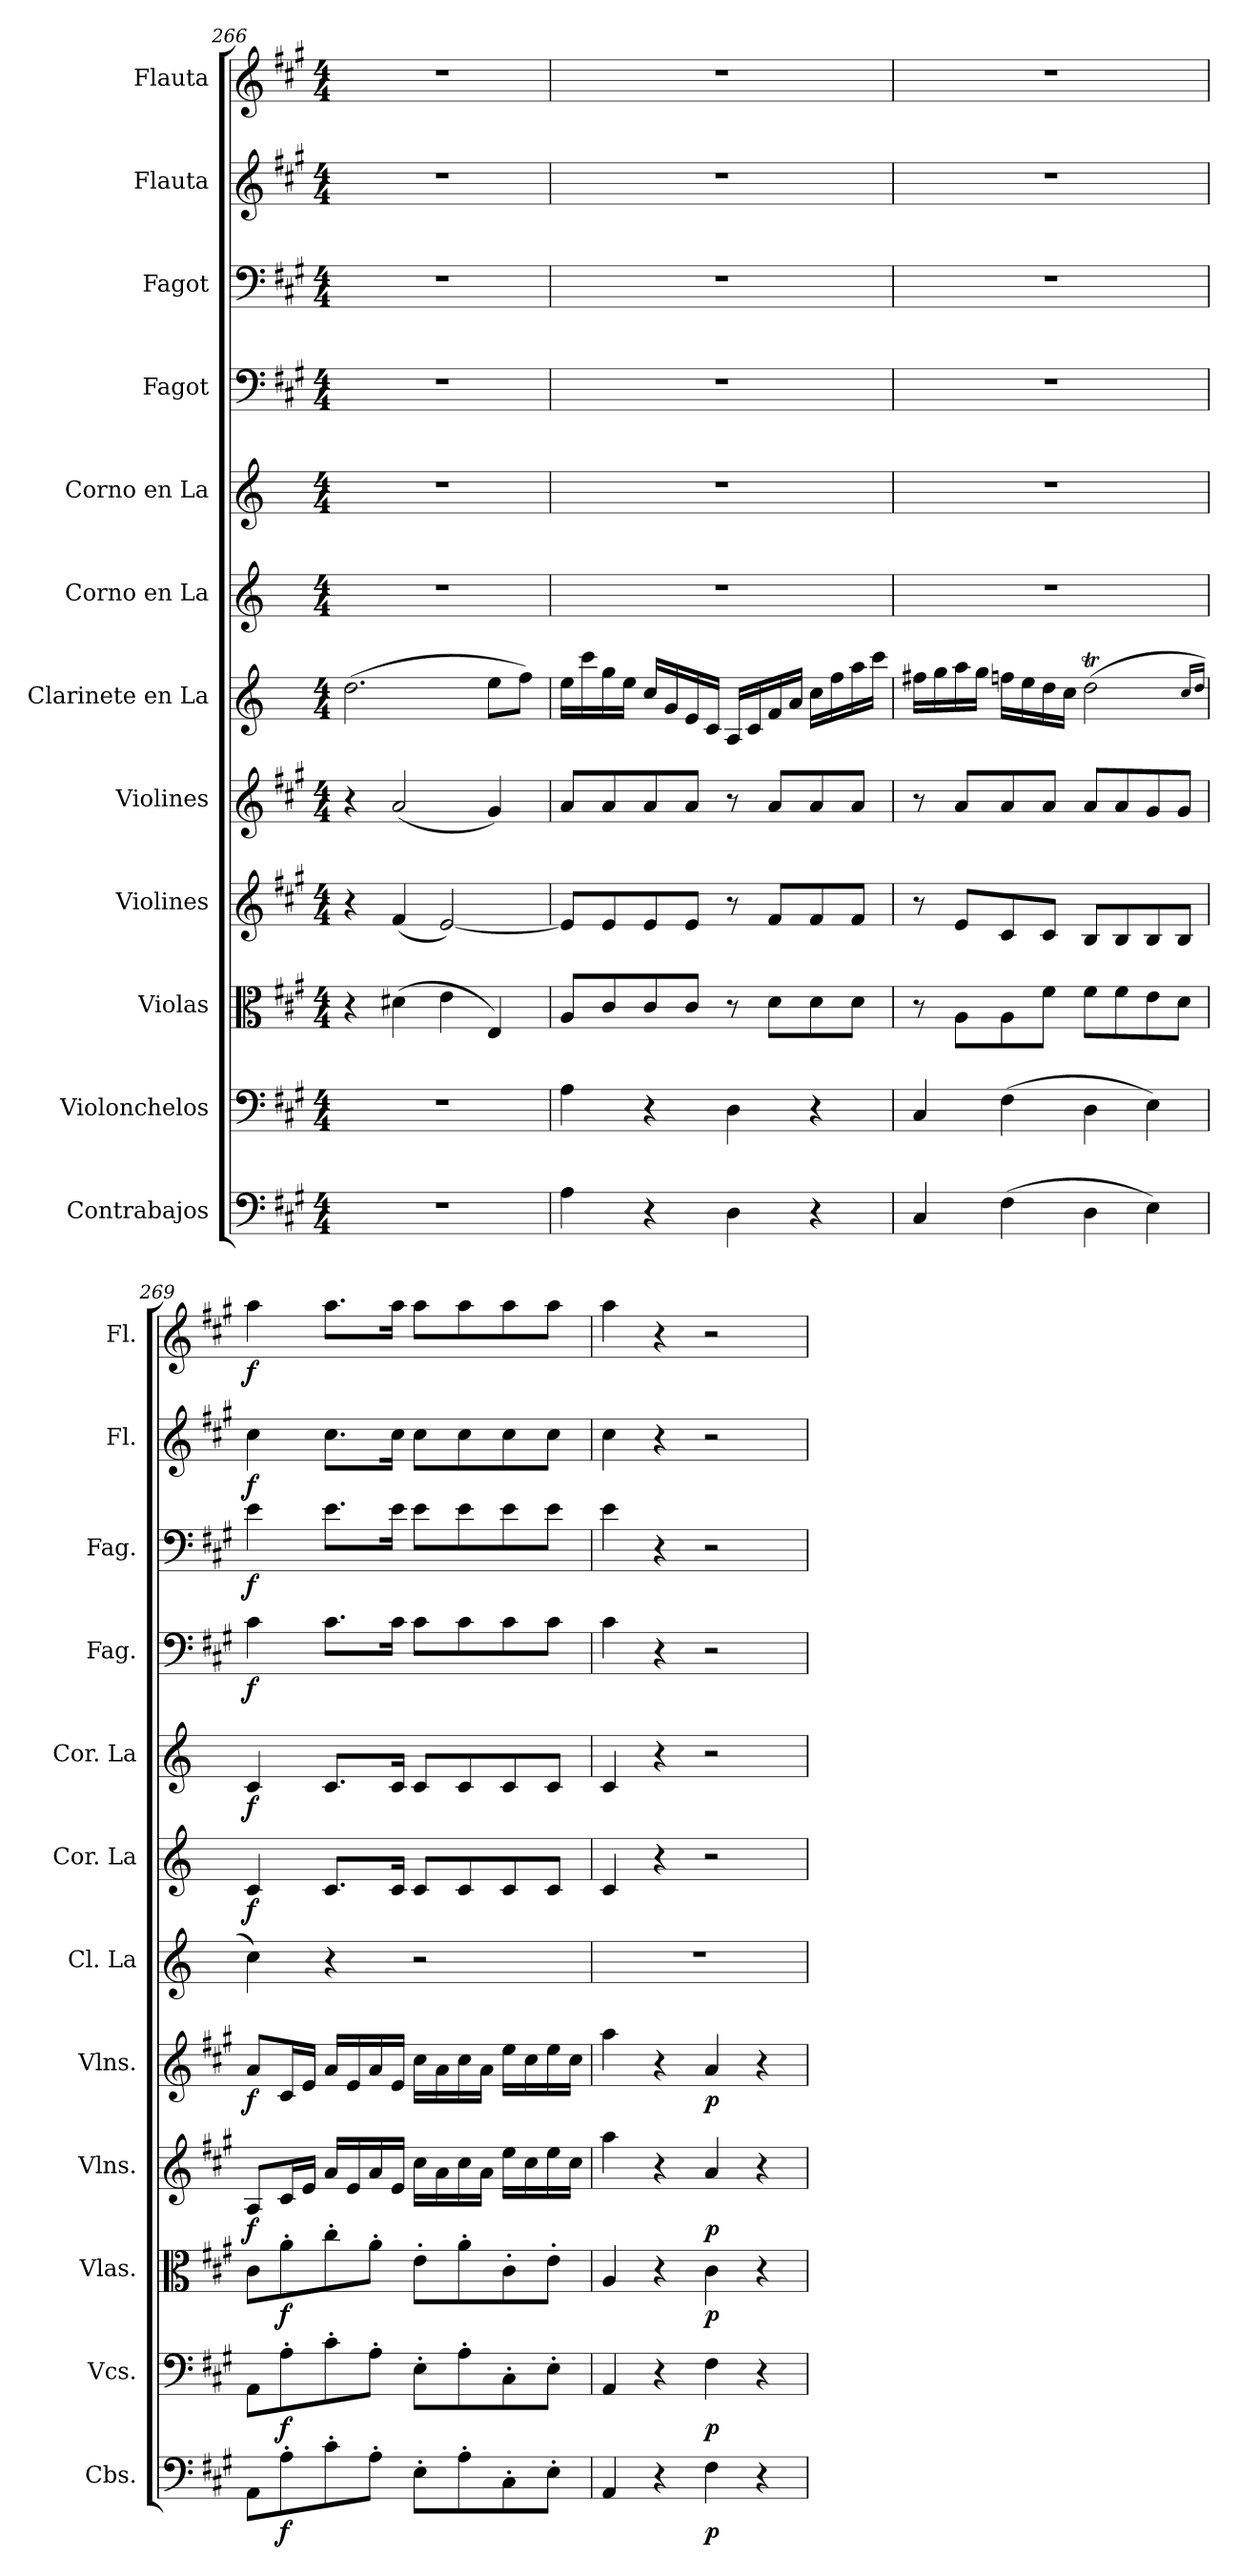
**kern	**dynam	**kern	**dynam	**kern	**dynam	**kern	**dynam	**kern	**dynam	**kern	**kern	**dynam	**kern	**dynam	**kern	**dynam	**kern	**dynam	**kern	**dynam	**kern	**dynam
*part12	*part12	*part11	*part11	*part10	*part10	*part9	*part9	*part8	*part8	*part7	*part6	*part6	*part5	*part5	*part4	*part4	*part3	*part3	*part2	*part2	*part1	*part1
*staff12	*staff12	*staff11	*staff11	*staff10	*staff10	*staff9	*staff9	*staff8	*staff8	*staff7	*staff6	*staff6	*staff5	*staff5	*staff4	*staff4	*staff3	*staff3	*staff2	*staff2	*staff1	*staff1
*I"Contrabajos	*	*I"Violonchelos	*	*I"Violas	*	*I"Violines	*	*I"Violines	*	*I"Clarinete en La	*I"Corno en La	*	*I"Corno en La	*	*I"Fagot	*	*I"Fagot	*	*I"Flauta	*	*I"Flauta	*
*I'Cbs.	*	*I'Vcs.	*	*I'Vlas.	*	*I'Vlns.	*	*I'Vlns.	*	*I'Cl. La	*I'Cor. La	*	*I'Cor. La	*	*I'Fag.	*	*I'Fag.	*	*I'Fl.	*	*I'Fl.	*
*clefF4	*	*clefF4	*	*clefC3	*	*clefG2	*	*clefG2	*	*clefG2	*clefG2	*	*clefG2	*	*clefF4	*	*clefF4	*	*clefG2	*	*clefG2	*
*ITrd7c12	*	*	*	*	*	*	*	*	*	*ITrd2c3	*ITrd2c3	*	*ITrd2c3	*	*	*	*	*	*	*	*	*
*k[f#c#g#]	*	*k[f#c#g#]	*	*k[f#c#g#]	*	*k[f#c#g#]	*	*k[f#c#g#]	*	*k[f#c#g#]	*k[f#c#g#]	*	*k[f#c#g#]	*	*k[f#c#g#]	*	*k[f#c#g#]	*	*k[f#c#g#]	*	*k[f#c#g#]	*
*M4/4	*	*M4/4	*	*M4/4	*	*M4/4	*	*M4/4	*	*M4/4	*M4/4	*	*M4/4	*	*M4/4	*	*M4/4	*	*M4/4	*	*M4/4	*
=266	=266	=266	=266	=266	=266	=266	=266	=266	=266	=266	=266	=266	=266	=266	=266	=266	=266	=266	=266	=266	=266	=266
1r	.	1r	.	4r	.	4r	.	4r	.	(>2.b\	1r	.	1r	.	1r	.	1r	.	1r	.	1r	.
.	.	.	.	(>4d#X\	.	(<4f#/	.	(<2a/	.	.	.	.	.	.	.	.	.	.	.	.	.	.
.	.	.	.	4e\	.	[2e/)	.	.	.	.	.	.	.	.	.	.	.	.	.	.	.	.
.	.	.	.	4E/)	.	.	.	4g#/)	.	8cc#\L	.	.	.	.	.	.	.	.	.	.	.	.
.	.	.	.	.	.	.	.	.	.	8dd\J)	.	.	.	.	.	.	.	.	.	.	.	.
=267	=267	=267	=267	=267	=267	=267	=267	=267	=267	=267	=267	=267	=267	=267	=267	=267	=267	=267	=267	=267	=267	=267
4AA\	.	4A\	.	8A/L	.	8e/L]	.	8a/L	.	16cc#\LL	1r	.	1r	.	1r	.	1r	.	1r	.	1r	.
.	.	.	.	.	.	.	.	.	.	16aa\	.	.	.	.	.	.	.	.	.	.	.	.
.	.	.	.	8c#/	.	8e/	.	8a/	.	16ee\	.	.	.	.	.	.	.	.	.	.	.	.
.	.	.	.	.	.	.	.	.	.	16cc#\JJ	.	.	.	.	.	.	.	.	.	.	.	.
4r	.	4r	.	8c#/	.	8e/	.	8a/	.	16a/LL	.	.	.	.	.	.	.	.	.	.	.	.
.	.	.	.	.	.	.	.	.	.	16e/	.	.	.	.	.	.	.	.	.	.	.	.
.	.	.	.	8c#/J	.	8e/J	.	8a/J	.	16c#/	.	.	.	.	.	.	.	.	.	.	.	.
.	.	.	.	.	.	.	.	.	.	16A/JJ	.	.	.	.	.	.	.	.	.	.	.	.
4DD\	.	4D\	.	8r	.	8r	.	8r	.	16F#/LL	.	.	.	.	.	.	.	.	.	.	.	.
.	.	.	.	.	.	.	.	.	.	16A/	.	.	.	.	.	.	.	.	.	.	.	.
.	.	.	.	8d\L	.	8f#/L	.	8a/L	.	16d/	.	.	.	.	.	.	.	.	.	.	.	.
.	.	.	.	.	.	.	.	.	.	16f#/JJ	.	.	.	.	.	.	.	.	.	.	.	.
4r	.	4r	.	8d\	.	8f#/	.	8a/	.	16a\LL	.	.	.	.	.	.	.	.	.	.	.	.
.	.	.	.	.	.	.	.	.	.	16dd\	.	.	.	.	.	.	.	.	.	.	.	.
.	.	.	.	8d\J	.	8f#/J	.	8a/J	.	16ff#\	.	.	.	.	.	.	.	.	.	.	.	.
.	.	.	.	.	.	.	.	.	.	16aa\JJ	.	.	.	.	.	.	.	.	.	.	.	.
=268	=268	=268	=268	=268	=268	=268	=268	=268	=268	=268	=268	=268	=268	=268	=268	=268	=268	=268	=268	=268	=268	=268
4CC#/	.	4C#/	.	8r	.	8r	.	8r	.	16dd#X\LL	1r	.	1r	.	1r	.	1r	.	1r	.	1r	.
.	.	.	.	.	.	.	.	.	.	16ee\	.	.	.	.	.	.	.	.	.	.	.	.
.	.	.	.	8A\L	.	8e/L	.	8a/L	.	16ff#\	.	.	.	.	.	.	.	.	.	.	.	.
.	.	.	.	.	.	.	.	.	.	16ee\JJ	.	.	.	.	.	.	.	.	.	.	.	.
(>4FF#\	.	(>4F#\	.	8A\	.	8c#/	.	8a/	.	16ddn\LL	.	.	.	.	.	.	.	.	.	.	.	.
.	.	.	.	.	.	.	.	.	.	16cc#\	.	.	.	.	.	.	.	.	.	.	.	.
.	.	.	.	8f#\J	.	8c#/J	.	8a/J	.	16b\	.	.	.	.	.	.	.	.	.	.	.	.
.	.	.	.	.	.	.	.	.	.	16a\JJ	.	.	.	.	.	.	.	.	.	.	.	.
4DD\	.	4D\	.	8f#\L	.	8B/L	.	8a/L	.	(>2bT\	.	.	.	.	.	.	.	.	.	.	.	.
.	.	.	.	8f#\	.	8B/	.	8a/	.	.	.	.	.	.	.	.	.	.	.	.	.	.
4EE\)	.	4E\)	.	8e\	.	8B/	.	8g#/	.	.	.	.	.	.	.	.	.	.	.	.	.	.
.	.	.	.	8d\J	.	8B/J	.	8g#/J	.	.	.	.	.	.	.	.	.	.	.	.	.	.
.	.	.	.	.	.	.	.	.	.	16qa/LL	.	.	.	.	.	.	.	.	.	.	.	.
.	.	.	.	.	.	.	.	.	.	16qb/JJ	.	.	.	.	.	.	.	.	.	.	.	.
=269	=269	=269	=269	=269	=269	=269	=269	=269	=269	=269	=269	=269	=269	=269	=269	=269	=269	=269	=269	=269	=269	=269
!	!	!	!	!	!	!	!LO:DY:b	!	!LO:DY:b	!	!	!LO:DY:b	!	!LO:DY:b	!	!LO:DY:b	!	!LO:DY:b	!	!LO:DY:b	!	!LO:DY:b
8AAA\L	.	8AA\L	.	8c#\L	.	8A/L	f	8a/L	f	4a\)	4A/	f	4A/	f	4c#\	f	4e\	f	4cc#\	f	4aa\	f
!	!LO:DY:b	!	!LO:DY:b	!	!LO:DY:b	!	!	!	!	!	!	!	!	!	!	!	!	!	!	!	!	!
8AA'\	f	8A'\	f	8a'\	f	16c#/L	.	16c#/L	.	.	.	.	.	.	.	.	.	.	.	.	.	.
.	.	.	.	.	.	16e/JJ	.	16e/JJ	.	.	.	.	.	.	.	.	.	.	.	.	.	.
8C#'\	.	8c#'\	.	8cc#'\	.	16a/LL	.	16a/LL	.	4r	8.A/L	.	8.A/L	.	8.c#\L	.	8.e\L	.	8.cc#\L	.	8.aa\L	.
.	.	.	.	.	.	16e/	.	16e/	.	.	.	.	.	.	.	.	.	.	.	.	.	.
8AA'\J	.	8A'\J	.	8a'\J	.	16a/	.	16a/	.	.	.	.	.	.	.	.	.	.	.	.	.	.
.	.	.	.	.	.	16e/JJ	.	16e/JJ	.	.	16A/Jk	.	16A/Jk	.	16c#\Jk	.	16e\Jk	.	16cc#\Jk	.	16aa\Jk	.
8EE'\L	.	8E'\L	.	8e'\L	.	16cc#\LL	.	16cc#\LL	.	2r	8A/L	.	8A/L	.	8c#\L	.	8e\L	.	8cc#\L	.	8aa\L	.
.	.	.	.	.	.	16a\	.	16a\	.	.	.	.	.	.	.	.	.	.	.	.	.	.
8AA'\	.	8A'\	.	8a'\	.	16cc#\	.	16cc#\	.	.	8A/	.	8A/	.	8c#\	.	8e\	.	8cc#\	.	8aa\	.
.	.	.	.	.	.	16a\JJ	.	16a\JJ	.	.	.	.	.	.	.	.	.	.	.	.	.	.
8CC#'\	.	8C#'\	.	8c#'\	.	16ee\LL	.	16ee\LL	.	.	8A/	.	8A/	.	8c#\	.	8e\	.	8cc#\	.	8aa\	.
.	.	.	.	.	.	16cc#\	.	16cc#\	.	.	.	.	.	.	.	.	.	.	.	.	.	.
8EE'\J	.	8E'\J	.	8e'\J	.	16ee\	.	16ee\	.	.	8A/J	.	8A/J	.	8c#\J	.	8e\J	.	8cc#\J	.	8aa\J	.
.	.	.	.	.	.	16cc#\JJ	.	16cc#\JJ	.	.	.	.	.	.	.	.	.	.	.	.	.	.
=270	=270	=270	=270	=270	=270	=270	=270	=270	=270	=270	=270	=270	=270	=270	=270	=270	=270	=270	=270	=270	=270	=270
4AAA/	.	4AA/	.	4A/	.	4aa\	.	4aa\	.	1r	4A/	.	4A/	.	4c#\	.	4e\	.	4cc#\	.	4aa\	.
4r	.	4r	.	4r	.	4r	.	4r	.	.	4r	.	4r	.	4r	.	4r	.	4r	.	4r	.
!	!LO:DY:b	!	!LO:DY:b	!	!LO:DY:b	!	!LO:DY:b	!	!LO:DY:b	!	!	!	!	!	!	!	!	!	!	!	!	!
4FF#\	p	4F#\	p	4c#\	p	4a/	p	4a/	p	.	2r	.	2r	.	2r	.	2r	.	2r	.	2r	.
4r	.	4r	.	4r	.	4r	.	4r	.	.	.	.	.	.	.	.	.	.	.	.	.	.
=	=	=	=	=	=	=	=	=	=	=	=	=	=	=	=	=	=	=	=	=	=	=
*-	*-	*-	*-	*-	*-	*-	*-	*-	*-	*-	*-	*-	*-	*-	*-	*-	*-	*-	*-	*-	*-	*-
